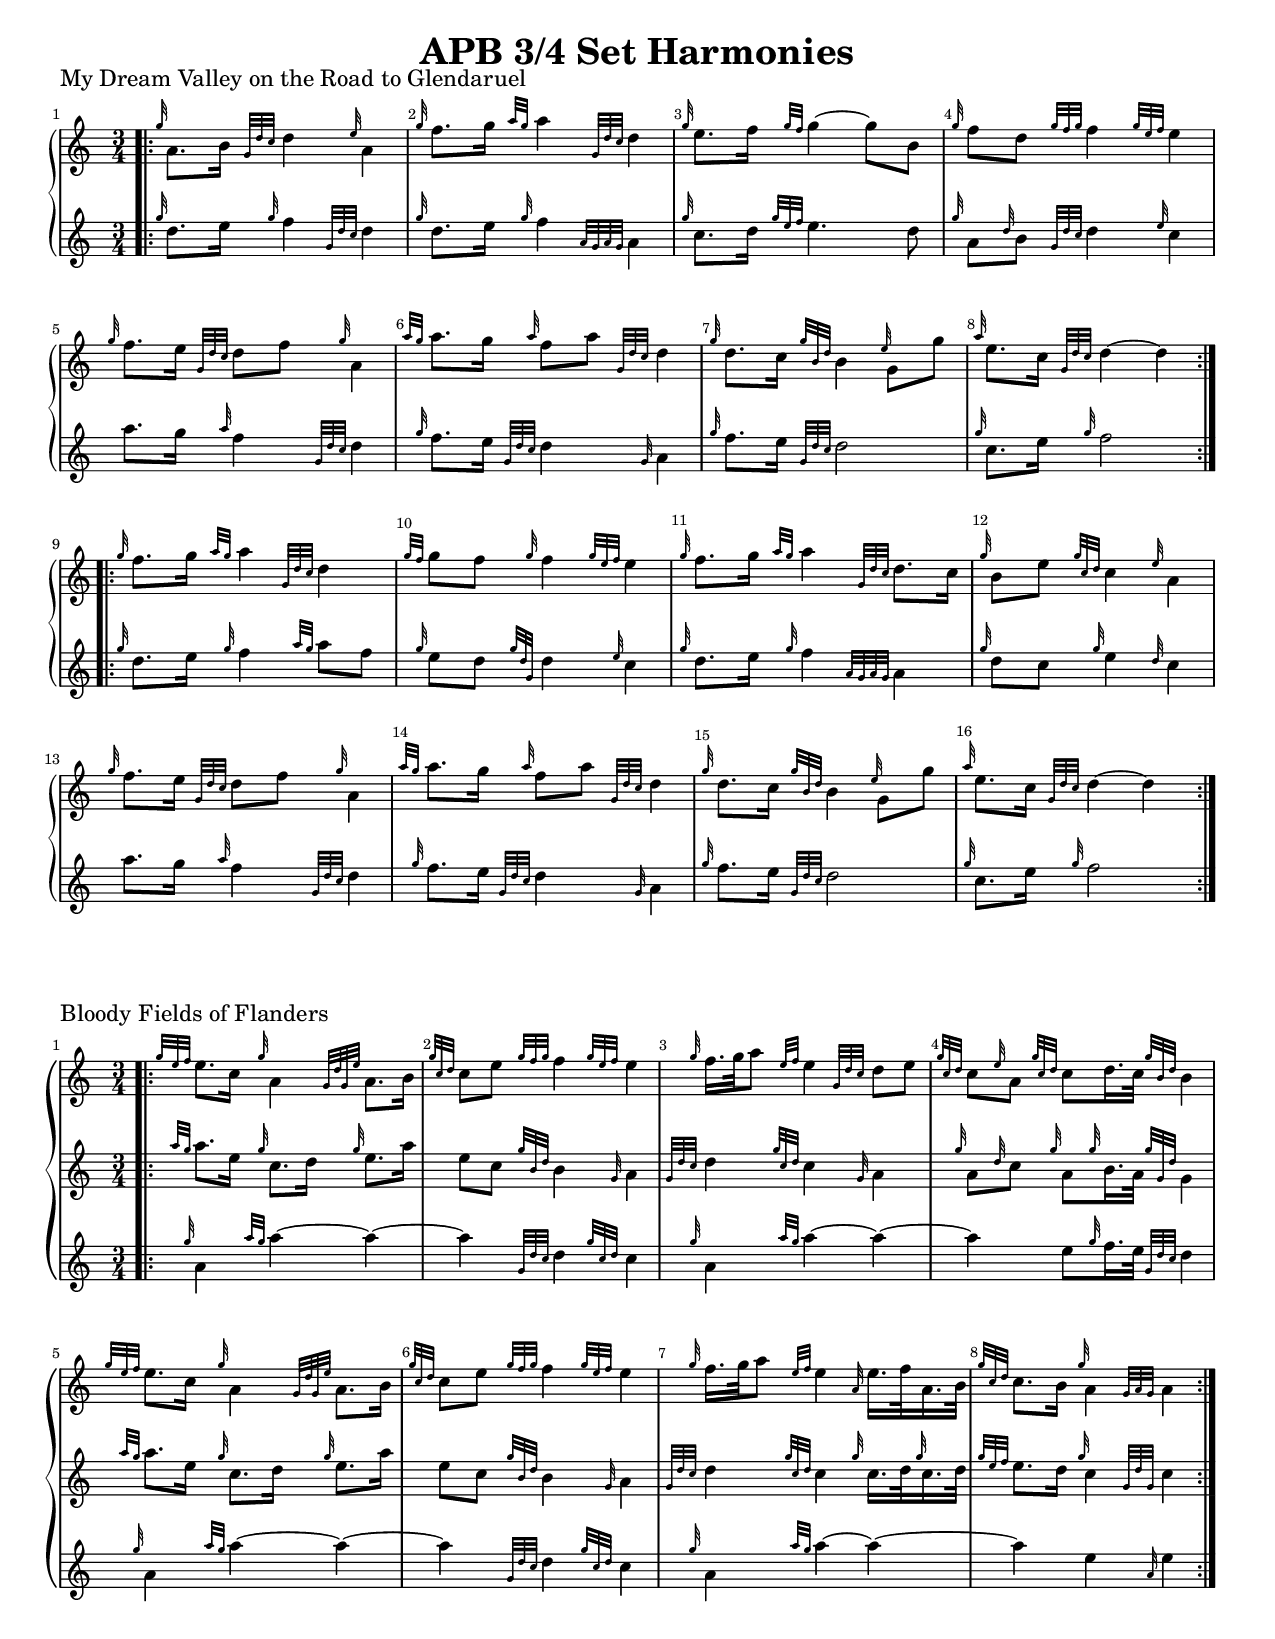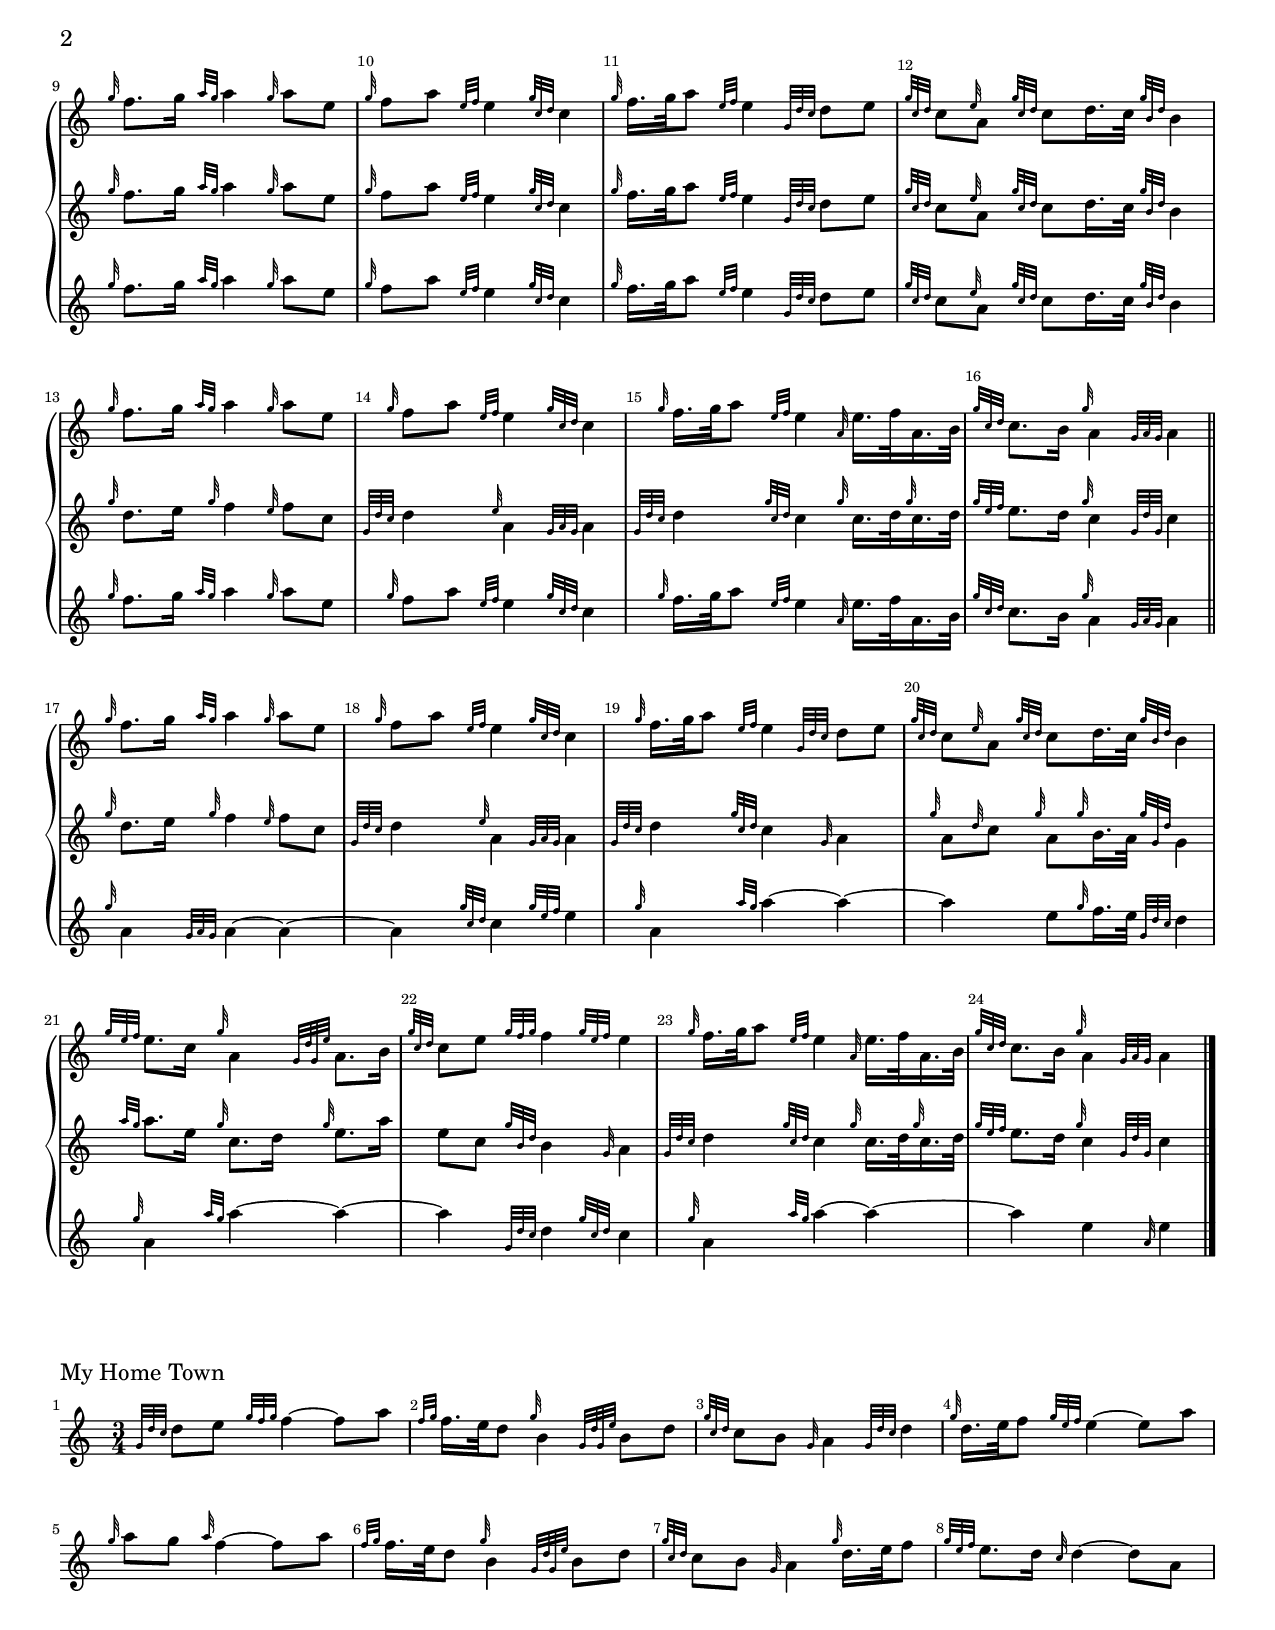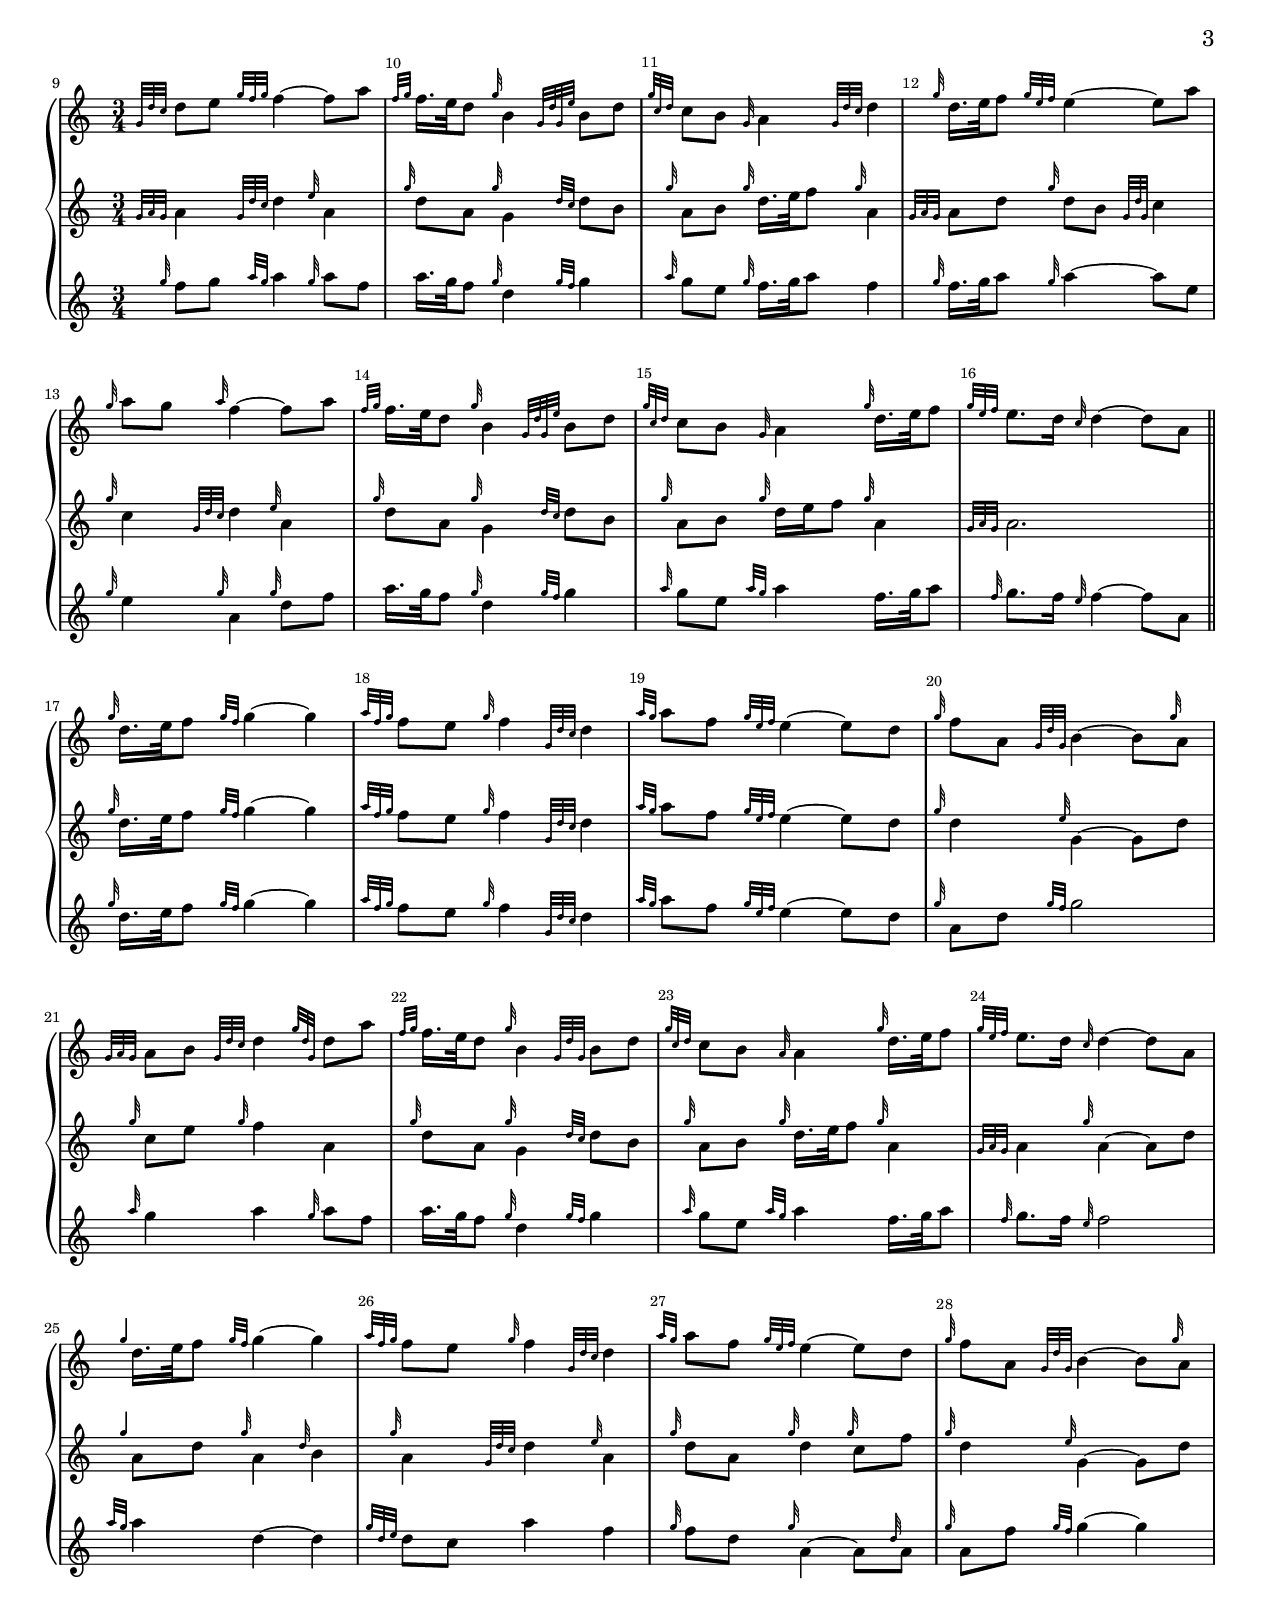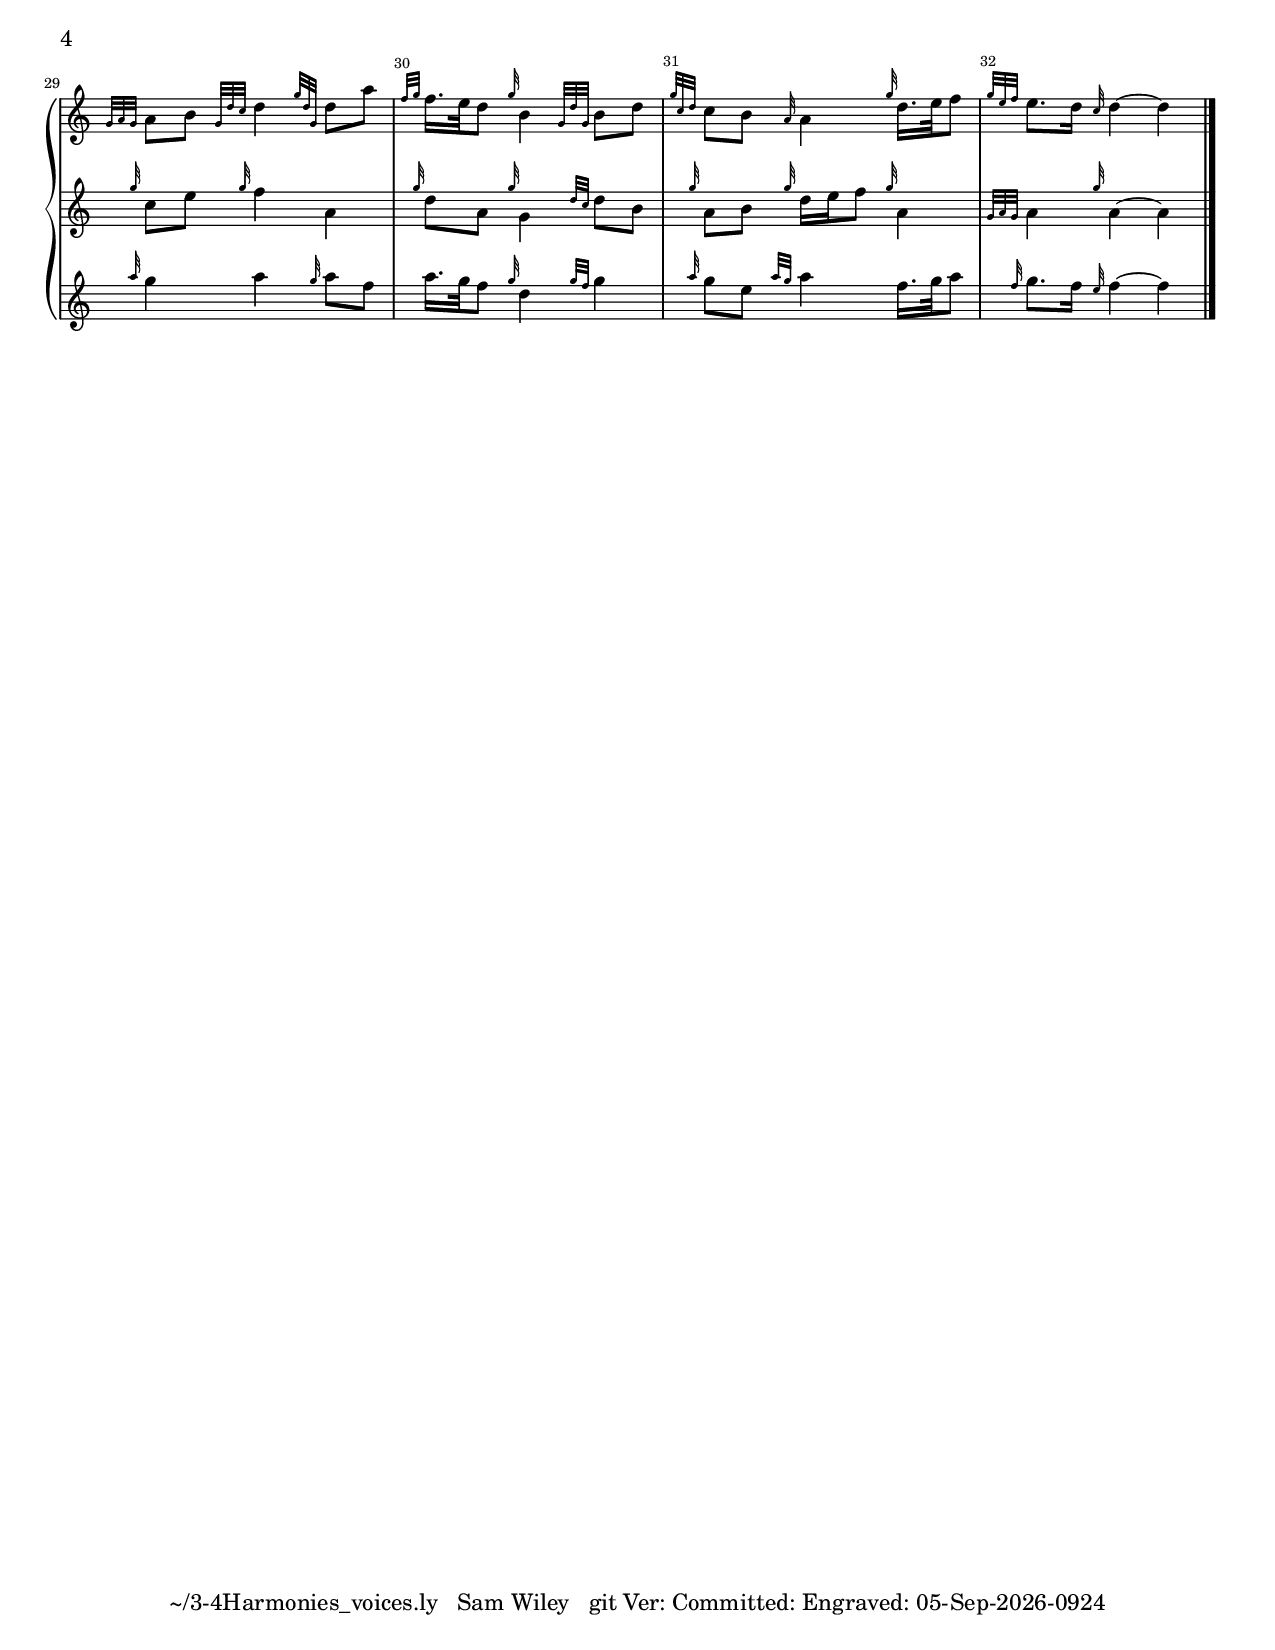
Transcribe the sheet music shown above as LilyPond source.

\version "2.24.0"

\include "bagpipe.ly" 
\include "../../../include/gitDefinitions.ily"
\include "../../../include/BWB_Bagpipe.ly"
\include "../../../include/score_settings.ly"
\version "2.24.0"

\include "bagpipe.ly" 
\include "../../../include/gitDefinitions.ily"
\include "../../../include/BWB_Bagpipe.ly"
\include "../../../include/score_settings.ly"

filename = "~/3-4Harmonies_voices.ly"
tunesetVersion = "Version 1"
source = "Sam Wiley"

#(define-bar-line "|.-b" "|." ".|" "|.") %This is for putting all parts in one score!
#(define-bar-line ":|.-b" ":|." ".|:" ":|.") %This is for putting all parts in one score!


#(allow-volta-hook "||")
#(allow-volta-hook "|")


voltaTwo = \markup  { \hspace #20 \text \italic \fontsize #+5 { "2" }  }
voltaOne = \markup  { \hspace #20 \text \italic \fontsize #+5 { "1" }  }

\header { 
          title = "3/4 Marches Set"
          composer = ""
          arranger = ""
          meter = "" 
          %tagline = \markup { \filename  "  " \source "  " git Version: \gitCommitish  Committed: \gitDateTime
          %Engraved at
          %\simple #(strftime "%d - %b - %Y - %H%M  " (localtime (current-time)))
         % with \with-url #"http://lilypond.org/"
         % \line { LilyPond \simple #(lilypond-version) (http://lilypond.org/) }
        }    


\paper {
	#(set-paper-size "letter" 'portrait)
}

DreamValleyOfGlendaruel = 
{
  \time 3/4
  \bar ".|:"
  \repeat volta 2 {
                    \grg a8. [ b16 ] \thrwd d4 \gre a4 |
                    \grg f8. [ g16 ]  \dblA A4 \thrwd d4 |
                    \grg e8. [ f16 ]  \hdblg g4~g8 [ b8 ] |
                    \grg f8 [ d8 ] \dblf f4 \dble e4 |
                    \break
                    \grg f8. [ e16  ] \thrwd d8 [ f8 ]] \grg a4 |
                    \dblA A8. [ g16 ] \grA f8 [ A8 ]  \thrwd d4 |
                    \grg d8. [ c16 ] \dblb b4 \gre G8 [ g8 ] |
                    \grA e8. [ c16 ] \thrwd d4~d4 | \bar ":|.-b"
                    \break                            
                  }
 \repeat volta 2 {
                   \grg f8. [ g16 ] \dblA A4 \thrwd d4 |
                   \hdblg g8 [ f8 ] \grg f4 \dble e4 |
                   \grg f8. [ g16 ] \dblA A4 \thrwd d8. [c16] |
                   \grg b8 [ e8 ]  \dblc c4 \gre a4 |
                   \break
                   \grg f8. [ e16  ] \thrwd d8 [ f8 ]] \grg a4 |
                   \dblA A8. [ g16 ] \grA f8 [ A8 ]  \thrwd d4 |
                   \grg d8. [ c16 ] \dblb b4 \gre G8 [ g8 ] |
                   \grA e8. [ c16 ] \thrwd d4~d4 | \bar ":|.-b"
                   \break                     
                 }
}

DreamValleyOfGlendaruelHarmonies = 
{
  \time 3/4
  \bar ".|:"
  \repeat volta 2 {
                  \grg d8. [e16] \grg f4 \thrwd d4 |
                  \grg d8. [e16] \grg f4 \birl a4 |
                  \grg c8. [d16] \dble e4. d8 |
                  \grg a8 [\grd b8] \thrwd d4 \gre c4 |
                  \break
                  \grghide A8. [g16] \grA f4 \thrwd d4 |
                  \grg f8. [e16] \thrwd d4 \grG a4 |
                  \grg f8. [e16] \thrwd d2 |
                  \grg c8. [e16] \grg f2 \bar ":|.-b"
  }
  \repeat volta 2 {
                  \grg d8. [e16] \grg f4 \dblA A8 [f8] |
                  \grg e8 [d8] \slurd d4 \gre c4 |
                  \grg d8. [e16] \grg f4 \birl a4 |
                  \grg d8 [c8] \grg e4 \grd c4 |
                  \break
                  \grghide A8. [g16] \grA f4 \thrwd d4 |
                  \grg f8. [e16] \thrwd d4 \grG a4 |
                  \grg f8. [e16] \thrwd d2 |
                  \grg c8. [e16] \grg f2 \bar ":|.-b"
  }
}

BloodyFieldsFlanders =
{
   \time 3/4
   \bar ".|:"
   \repeat volta 2 {		
     \dble e8. [c16] \grg a4 \taor a8.[ b16] |
     \dblc c8 e8 \dblf f4 \dble e4 |                        
     \grg f16. g32 A8 \hdble e4 \thrwd d8 e8|
     \dblc c8 [\gre a8] \dblc c8 [d16. c32] \dblb b4|
     \break
     \dble e8. [c16] \grg a4 \taor a8.[ b16] |
     \dblc c8 e8 \dblf f4 \dble e4 |
     \grg f16. g32 A8 \hdble e4 \gra e16. [f32 a16. b32] |
     \dblc c8. [b16] \grg a4 \wbirl a4 \bar ":|."
     \break     
   }
   \repeat volta 2 {
     \grg f8. [g16] \dblA A4 \grg A8 [e8] |
     \grg f8 [A8] \hdble e4 \dblc c4|
     \grg f16. g32 A8 \hdble e4 \thrwd d8 e8|
     \dblc c8 [\gre a8] \dblc c8 [d16. c32] \dblb b4|
     \break
     \grg f8. [g16] \dblA A4 \grg A8 [e8] |
     \grg f8 [A8] \hdble e4 \dblc c4|
     \grg f16. g32 A8 \hdble e4 \gra e16. [f32 a16. b32] |
     \dblc c8. [b16] \grg a4 \wbirl a4 \bar "||"
     \break
     \grg f8. [g16] \dblA A4 \grg A8 [e8] |
     \grg f8 [A8] \hdble e4 \dblc c4|
     \grg f16. g32 A8 \hdble e4 \thrwd d8 e8|
     \dblc c8 [\gre a8] \dblc c8 [d16. c32] \dblb b4|
     \break  
     \dble e8. [c16] \grg a4 \taor a8.[ b16] |
     \dblc c8 e8 \dblf f4 \dble e4 |
     \grg f16. g32 A8 \hdble e4 \gra e16. [f32 a16. b32] |
     \dblc c8. [b16] \grg a4 \wbirl a4 | 
     \bar "|."
     }
}

BloodyFieldsFlandersSeconds = {
   \time 3/4
   \bar ".|:"
   \repeat volta 2 {		
     \grghide \dblA A8. [e16] \grg c8. [d16] \grg e8. [A16] |
     e8 [c8] \dblb b4 \grG a4 |
     \thrwd d4 \dblc c4 \grG a4 |
     \grg a8 [\grd c8] \grg a8 [\grg b16. a32] \dblG G4 |
     \break
     \grghide \dblA A8. [e16] \grg c8. [d16] \grg e8. [A16] |
     e8 [c8] \dblb b4 \grG a4 |
     \thrwd d4 \dblc c4 \grg c16. [d32 \grg c16. d32] |
     \dble e8. [d16] \grg c4 \grip c4 \bar ":|."
     \break     
   }
   \repeat volta 2 {
     \grg f8. [g16] \dblA A4 \grg A8 [e8] |
     \grg f8 [A8] \hdble e4 \dblc c4|
     \grg f16. g32 A8 \hdble e4 \thrwd d8 e8|
     \dblc c8 [\gre a8] \dblc c8 [d16. c32] \dblb b4|
     \break
     \grg d8. [e16] \grg f4 \gre f8 [c8] |
     \thrwd d4 \gre a4 \wbirl a4 |
     \thrwd d4 \dblc c4 \grg c16. [d32 \grg c16. d32] |
     \dble e8. [d16] \grg c4 \grip c4 \bar "||"
     \break
     \grg d8. [e16] \grg f4 \gre f8 [c8] |
     \thrwd d4 \gre a4 \wbirl a4 |
     \thrwd d4 \dblc c4 \grG a4 |
     \grg a8 [\grd c8] \grg a8 [\grg b16. a32] \dblG G4 |
     \break  
      \grghide \dblA A8. [e16] \grg c8. [d16] \grg e8. [A16] |
     e8 [c8] \dblb b4 \grG a4 |
     \thrwd d4 \dblc c4 \grg c16. [d32 \grg c16. d32] |
     \dble e8. [d16] \grg c4 \grip c4 \bar "|."
     }
}
  
BloodyFieldsFlandersThirds = {
   \time 3/4
   \bar ".|:"
   \repeat volta 2 {		
     \hdblhide \grg a4 \dblA A4~A4~ |
     A4 \thrwd d4 \dblc c4 |
     \grg a4 \dblA A4~A4~ |
     A4 e8 [\grg f16. e32] \thrwd d4 |
     \break
     \hdblhide \grg a4 \dblA A4~A4~ |
     A4 \thrwd d4 \dblc c4 |
     \grg a4 \dblA A4~A4~ |
     A4 e4 \gra e4 \bar ":|."
     \break     
   }
   \repeat volta 2 {
     \grg f8. [g16] \dblA A4 \grg A8 [e8] |
     \grg f8 [A8] \hdble e4 \dblc c4|
     \grg f16. g32 A8 \hdble e4 \thrwd d8 e8|
     \dblc c8 [\gre a8] \dblc c8 [d16. c32] \dblb b4|
     \break
     \grg f8. [g16] \dblA A4 \grg A8 [e8] |
     \grg f8 [A8] \hdble e4 \dblc c4|
     \grg f16. g32 A8 \hdble e4 \gra e16. [f32 a16. b32] |
     \dblc c8. [b16] \grg a4 \wbirl a4 \bar "||"
     \break
     \grg a4 \wbirl a4~a4~ |
     a4 \dblc c4 \dble e4 |
     \grg a4 \dblA A4~A4~ |
     A4 e8 [\grg f16. e32] \thrwd d4 |     
     \break  
     \hdblhide \grg a4 \dblA A4~A4~ |
     A4 \thrwd d4 \dblc c4 |
     \grg a4 \dblA A4~A4~ |
     A4 e4 \gra e4 \bar "|."
     }
}









MyHomeTown = 
{
  \time 3/4 
  \repeat volta 2 {
                     \bar ".|:"
                     \set Timing.measurePosition = #(ly:make-moment -1 8) a8 |
                     \thrwd d8 [ e8 ]  \dblf f4 \gre f8 [ A8 ] |
                     \hdblf f16. [ e32 d8 ]  \grg b4 \grip b8 [ d8 ] |
                     \dblc c8 [ b8 ]  \grG a4 \thrwd d4 |
                     \slurd d16. [ e32 f8 ] \dble e4~e8 [ A8 ] |
                     \break
                     \grg A8 [ g8 ]  \grA f4 \gre f8 [ A8 ] |
                     \hdblf f16. [ e32 d8 ] \grg b4 \grip b8 [ d8 ] |
                     \dblc c8 [ b8 ] \grG a4  \grg d16. [ e32 f8 ] |
                     \set Timing.measurePosition = #(ly:make-moment 1 8) \dble e8. [ d16 ] \grc d4~d8 |
                     \break
  }
  \repeat volta 2 {
                    \set Timing.measurePosition = #(ly:make-moment -1 8) a8 |
                    \grg d16. [ e32 f8 ] \hdblg g4~g4 |
                    \tdblf f8 [ e8 ]  \grg f4 \thrwd d4 |
                    \dblA A8 [ f8 ]  \dble e4~e8 [ d8 ] |
                    \grg f8 [ a8 ] \grip b4~b8 [ \grg a8 ] |
                    \break
                    \wbirl a8 [ b8 ] \thrwd d4 \slurd d8 [ A8 ] |
                    \hdblf f16. [ e32 d8 ] \grg b4 \grip b8 [ d8 ] |
                    \dblc c8 [ b8 ]  \gra a4  \grg d16. [ e32 f8 ] |
                    \set Timing.measurePosition = #(ly:make-moment 1 8) \dble e8. [ d16 ] \grc d4~d8 |
                    \break
  }
}

MyHomeTownFirstPart = 
{
  \time 3/4 
  \repeat volta 2 {
      \thrwd d8 [e8] \dblf f4~f8 [A8] |
      \hdblf f16. [e32 d8] \grg b4 \taor b8 [d8] |
      \dblc c8 [b8] \grG a4 \thrwd d4 |
      \grg d16. [e32 f8] \dble e4~e8 [A8] 
      \break
      \grg A8 g8 \grA f4~f8 [A8] | 
      \hdblf f16. [e32 d8] \grg b4 \taor b8 [d8] |
      \dblc c8 [b8] \grG a4 \grg d16. [e32 f8] |
      \dble e8. [d16] \grc d4~d8 a8 \bar "|"
  }
}

MyHomeTownMelody = 
{
    \time 3/4
    \repeat volta 2 {
      \set Score.currentBarNumber = #9
      \thrwd d8 [e8] \dblf f4~f8 [A8] |
      \hdblf f16. [e32 d8] \grg b4 \taor b8 [d8] |
      \dblc c8 [b8] \grG a4 \thrwd d4 |
      \grg d16. [e32 f8] \dble e4~e8 [A8] 
      \break
      \grg A8 g8 \grA f4~f8 [A8] | 
      \hdblf f16. [e32 d8] \grg b4 \taor b8 [d8] |
      \dblc c8 [b8] \grG a4 \grg d16. [e32 f8] |
      \dble e8. [d16] \grc d4~d8 a8 \bar "||"
    }
    \grg d16. [ e32 f8 ] \hdblg g4~g4 |
    \tdblf f8 [ e8 ]  \grg f4 \thrwd d4 |
    \dblA A8 [ f8 ]  \dble e4~e8 [ d8 ] |
    \grg f8 [ a8 ] \grip b4~b8 [ \grg a8 ] |
    \break
    \wbirl a8 [ b8 ] \thrwd d4 \slurd d8 [ A8 ] |
    \hdblf f16. [ e32 d8 ] \grg b4 \grip b8 [ d8 ] |
    \dblc c8 [ b8 ]  \gra a4  \grg d16. [ e32 f8 ] |
    \dble e8. [ d16 ] \grc d4~d8 a8| 
    \break
    \grghide \grg d16. [ e32 f8 ] \hdblg g4~g4 |
    \tdblf f8 [ e8 ]  \grg f4 \thrwd d4 |
    \dblA A8 [ f8 ]  \dble e4~e8 [ d8 ] |
    \grg f8 [ a8 ] \grip b4~b8 [ \grg a8 ] |
    \break
    \wbirl a8 [ b8 ] \thrwd d4 \slurd d8 [ A8 ] |
    \hdblf f16. [ e32 d8 ] \grg b4 \grip b8 [ d8 ] |
    \dblc c8 [ b8 ]  \gra a4  \grg d16. [ e32 f8 ] |
    \dble e8. [ d16 ] \grc d4~d4 \bar "|."
  
}


MyHomeTownSeconds = 
{
  \time 3/4
  \repeat volta 2 {
      %\partial 8 a8 |
      \wbirl a4 \thrwd d4 \gre a4 |
      \grg d8 [a8] \grg G4 \Gthrwd d8 [b8] |
      \grg a8 [b8] \grg d16. [e32 f8] \grg a4 |
      \wbirl a8 [d8] \grg d8 [b8] \grip c4 |
      \break
      \grg c4 \thrwd d4 \gre a4 |
      \grg d8 a8 \grg G4 \Gthrwd d8 b8 |
      \grg a8 b8 \grg d16 [e16 f8] \grg a4 |
      \wbirl a2. \bar "||"
    
  }
  
  \bar ".|" %second part first time
  \grg d16. [ e32 f8 ] \hdblg g4~g4 |
  \tdblf f8 [ e8 ]  \grg f4 \thrwd d4 |
  \dblA A8 [ f8 ]  \dble e4~e8 [ d8 ] |
  \grg d4 \gre G4~G8 [d8] |
  \break
  \hdblhide \grg c8 [e8] \grg f4 a4 |
  \grg d8 a8 \grg G4 \Gthrwd d8 b8 |
  \grg a8 b8 \grg d16. [e32 f8] \grg a4 |
  \wbirl a4 \grg a4~a8 d8 |
  \break
  %seoncd part second time
  \grghide \grg a8 d8 \grg a4 \grd b4 |
  \grg a4 \thrwd d4 \gre a4 |
  \grg d8 a8 \grg d4 \grg c8 f8 |
  \grg d4 \gre G4~G8 d8 |
  \break
  \hdblhide \grg c8 e8 \grg f4 a4 |
  \grg d8 a8 \grg G4 \Gthrwd d8 b8 |
  \grg a8 b8 \grg d16 [e16 f8] \grg a4 |
  \wbirl a4 \grg a4~a4 \bar "|."
}

MyHomeTownThirds = 
{
  \repeat volta 2{
  \time 3/4
  %\partial 8 a8 |
  \hdblhide \grg f8 g8 \dblA A4 \grg A8 f8 |
  A16. [g32 f8] \grg d4 \dblg g4 |
  \grA g8 e8 \grg f16. [ g32 A8] f4 |
  \grg f16. [g32 A8] \grg A4~A8 e8 |
  \break
  \grg e4 \grg a4 \grg d8 f8 |
  A16. [g32 f8] \grg d4 \dblg g4 |
  \grA g8 e8 \dblA A4 f16. [g32 A8] |
  \grf g8. f16 \gre f4~f8 a8 \bar "||"
  }
  
  
  \break
  \grg d16. [ e32 f8 ] \hdblg g4~g4 |
  \tdblf f8 [ e8 ]  \grg f4 \thrwd d4 |
  \dblA A8 [ f8 ]  \dble e4~e8 [ d8 ] |
  \grg a8 d8 \dblg g2 |
  \break
  \hdblhide \grA g4 A4 \grg A8 f8 |
  A16. [g32 f8] \grg d4 \dblg g4 |
  \grA g8 e8 \dblA A4 f16. [g32 A8] |
  \grf g8. f16 \gre f2 |
  \break 
  \dblA A4 d4~d4 |
  \dbld d8 c8 A4 f4 |
  \grg f8 d8 \grg a4~a8 \grd a8 |
  \grg a8 f8 \dblg g4~g4 |
  \break
  \hdblhide \grA g4 A4 \grg A8 f8 |
  A16. [g32 f8] \grg d4 \dblg g4 |
  \grA g8 [e8] \dblA A4 f16. [g32 A8] |
  \grf g8. [f16] \gre f4~f4 \bar "|."
  
  
}


tunesetVersion = "Version 1"
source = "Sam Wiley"

#(define-bar-line "|.-b" "|." ".|" "|.") %This is for putting all parts in one score!
#(define-bar-line ":|.-b" ":|." ".|:" ":|.") %This is for putting all parts in one score!


#(allow-volta-hook "||")
#(allow-volta-hook "|")


voltaTwo = \markup  { \hspace #20 \text \italic \fontsize #+5 { "2" }  }


\header { 
          title = "APB 3/4 Set Harmonies"
          composer = ""
          arranger = ""
          meter = "" 
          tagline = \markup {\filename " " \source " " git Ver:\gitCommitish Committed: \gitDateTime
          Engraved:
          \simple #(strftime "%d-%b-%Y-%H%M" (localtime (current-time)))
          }   
}




\paper {
	#(set-paper-size "letter" 'portrait)
}




\book {  % use \book and parts to get the tune titles  in the score...
  \bookOutputName "3-4_March_Harmonies"
\score {
	\new GrandStaff <<
		\new Staff = "GHB" <<
			\new Voice {
				\global
				\DreamValleyOfGlendaruel
			}
		>>	
		\new Staff = "GHB" <<
		        \new Voice {
		            \global
		            \DreamValleyOfGlendaruelHarmonies
		        }
		>>
	>>
        \layout { \ScoreLayout 
                  #(layout-set-staff-size 16)
                  \context { 
                             \Score
                             \override SpacingSpanner.base-shortest-duration = #(ly:make-moment 1/2) 
                           }            
                }
          
                \header{
          piece = "My Dream Valley on the Road to Glendaruel"
          opus = ""
        }
}

\score {
	\new GrandStaff <<
		\new Staff = "GHB" <<
			\new Voice {
				\global
				\BloodyFieldsFlanders
			}
		>>	
		{\new Staff = "GHB" <<
		        \new Voice {
		            \global
		            \BloodyFieldsFlandersSeconds
		        }
		>>
		}
		{\new Staff = "GHB" <<
		      \new Voice {
		          \global
		          \BloodyFieldsFlandersThirds
		      }
		 >>
		}
	>>
        \layout { \ScoreLayout 
                  #(layout-set-staff-size 16)
                  \context { 
                             \Score
                             \override SpacingSpanner.base-shortest-duration = #(ly:make-moment 1/2) 
                           }            
                }
          
                \header{
          piece = "Bloody Fields of Flanders"
          opus = ""
        }
}

\score {
	\new GrandStaff <<
		\new Staff = "GHB" <<
			\new Voice {
				\global
				\MyHomeTownFirstPart
			}
		>>
	>>
        \layout { \ScoreLayout 
                  #(layout-set-staff-size 16)
                  \context { 
                             \Score
                             \override SpacingSpanner.base-shortest-duration = #(ly:make-moment 1/2) 
                           }            
                }
          
                \header{
          piece = "My Home Town"
          opus = ""
        }
}


\score {
	\new GrandStaff <<
		\new Staff = "GHB" <<
			\new Voice {
				\global
				\MyHomeTownMelody
			}
		>>	
		\new Staff = "GHB" <<
		        \new Voice {
		            \global
		            \MyHomeTownSeconds
		        }
		>>
		\new Staff = "GHB" <<
		  \new Voice {
		    \global 
		    \MyHomeTownThirds
		  }
		>>
	>>
        \layout { \ScoreLayout 
                  #(layout-set-staff-size 16)
                  \context { 
                             \Score
                             \override SpacingSpanner.base-shortest-duration = #(ly:make-moment 1/2) 
                           }            
                }
          
                \header{
          piece = ""
          opus = ""
        }
}


}

%{ \score {
	\new GrandStaff <<
		\new Staff = "GHB" <<
			\new Voice {
				\global
				\APB-RowanTree
			}
		>>	
		\new Staff = "GHB" <<
		        \new Voice {
		            \global
		            \RowanTreeHarmonies
		        }
		>>
	>>
        \layout { \ScoreLayout
                  #(layout-set-staff-size 16)
                }
                \header{
          piece = "The Rowan Tree"
          meter = "March"
          opus = "Arr APB, Jan 2007"
        }
}
\score {
        \new GrandStaff<<
          \new Staff = "GHB" <<
              \new Voice {
                \global
                \OldRusticBridgeAPB
              }
          >>
        >>
        \layout { \ScoreLayout
                  #(layout-set-staff-size 16)
        }
        \header {
          piece = "The Old Rustic Bridge"
          meter = "March"
          opus = "Traditional, Arr APB"
        }
%}